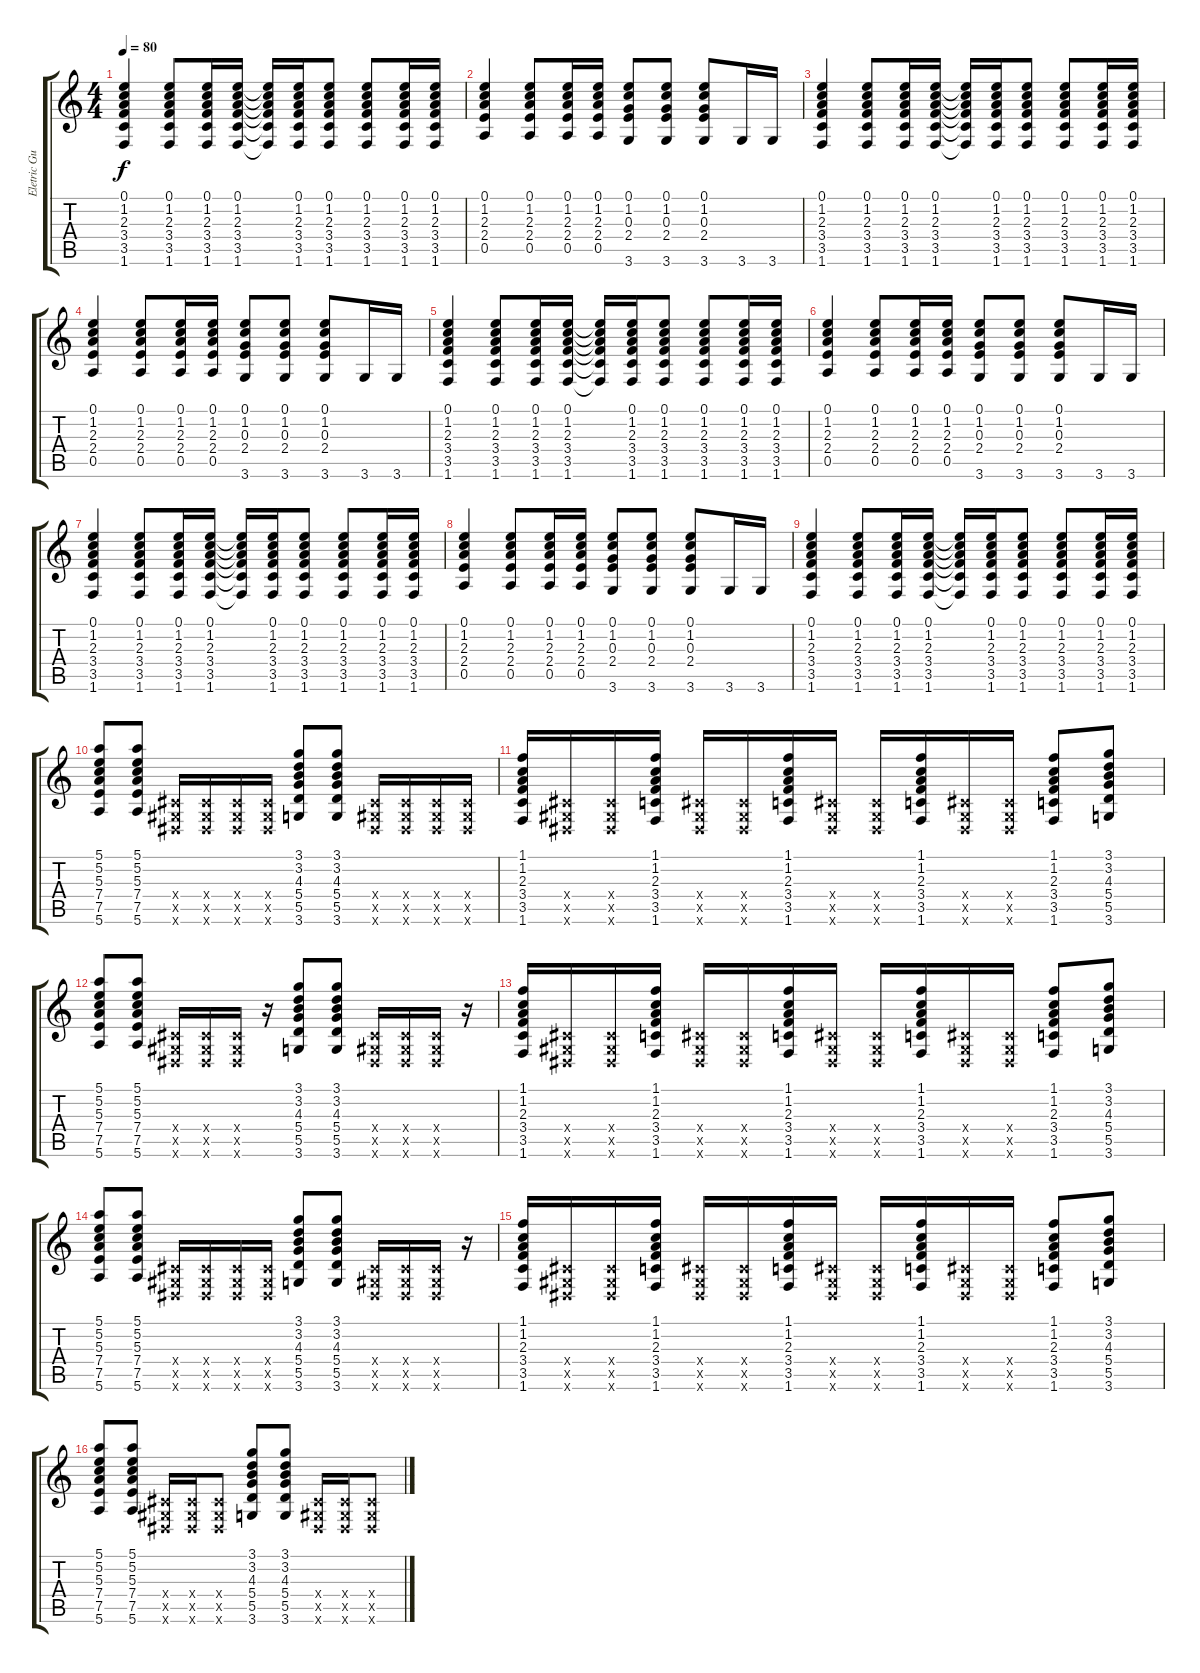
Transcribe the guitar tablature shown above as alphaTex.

\track ("Eletric Guitar - Jimmy Page" "Eletric Gu") {instrument electricguitarclean}
\staff {score tabs}
\tuning (E4 B3 G3 D3 A2 E2) {hide}
\ts (4 4)
\tempo 80
\clef g2
\ks c
(0.1 1.2 2.3 3.4 3.5 1.6).4{dy f} (0.1 1.2 2.3 3.4 3.5 1.6).8 (0.1 1.2 2.3 3.4 3.5 1.6).16 (0.1 1.2 2.3 3.4 3.5 1.6).16 (0.1{t} 1.2{t} 2.3{t} 3.4{t} 3.5{t} 1.6{t}).16 (0.1 1.2 2.3 3.4 3.5 1.6).16 (0.1 1.2 2.3 3.4 3.5 1.6).8 (0.1 1.2 2.3 3.4 3.5 1.6).8 (0.1 1.2 2.3 3.4 3.5 1.6).16 (0.1 1.2 2.3 3.4 3.5 1.6).16 |
(0.1 1.2 2.3 2.4 0.5).4 (0.1 1.2 2.3 2.4 0.5).8 (0.1 1.2 2.3 2.4 0.5).16 (0.1 1.2 2.3 2.4 0.5).16 (0.1 1.2 0.3 2.4 3.6).8 (0.1 1.2 0.3 2.4 3.6).8 (0.1 1.2 0.3 2.4 3.6).8 3.6.16 3.6.16 |
(0.1 1.2 2.3 3.4 3.5 1.6).4 (0.1 1.2 2.3 3.4 3.5 1.6).8 (0.1 1.2 2.3 3.4 3.5 1.6).16 (0.1 1.2 2.3 3.4 3.5 1.6).16 (0.1{t} 1.2{t} 2.3{t} 3.4{t} 3.5{t} 1.6{t}).16 (0.1 1.2 2.3 3.4 3.5 1.6).16 (0.1 1.2 2.3 3.4 3.5 1.6).8 (0.1 1.2 2.3 3.4 3.5 1.6).8 (0.1 1.2 2.3 3.4 3.5 1.6).16 (0.1 1.2 2.3 3.4 3.5 1.6).16 |
(0.1 1.2 2.3 2.4 0.5).4 (0.1 1.2 2.3 2.4 0.5).8 (0.1 1.2 2.3 2.4 0.5).16 (0.1 1.2 2.3 2.4 0.5).16 (0.1 1.2 0.3 2.4 3.6).8 (0.1 1.2 0.3 2.4 3.6).8 (0.1 1.2 0.3 2.4 3.6).8 3.6.16 3.6.16 |
(0.1 1.2 2.3 3.4 3.5 1.6).4 (0.1 1.2 2.3 3.4 3.5 1.6).8 (0.1 1.2 2.3 3.4 3.5 1.6).16 (0.1 1.2 2.3 3.4 3.5 1.6).16 (0.1{t} 1.2{t} 2.3{t} 3.4{t} 3.5{t} 1.6{t}).16 (0.1 1.2 2.3 3.4 3.5 1.6).16 (0.1 1.2 2.3 3.4 3.5 1.6).8 (0.1 1.2 2.3 3.4 3.5 1.6).8 (0.1 1.2 2.3 3.4 3.5 1.6).16 (0.1 1.2 2.3 3.4 3.5 1.6).16 |
(0.1 1.2 2.3 2.4 0.5).4 (0.1 1.2 2.3 2.4 0.5).8 (0.1 1.2 2.3 2.4 0.5).16 (0.1 1.2 2.3 2.4 0.5).16 (0.1 1.2 0.3 2.4 3.6).8 (0.1 1.2 0.3 2.4 3.6).8 (0.1 1.2 0.3 2.4 3.6).8 3.6.16 3.6.16 |
(0.1 1.2 2.3 3.4 3.5 1.6).4 (0.1 1.2 2.3 3.4 3.5 1.6).8 (0.1 1.2 2.3 3.4 3.5 1.6).16 (0.1 1.2 2.3 3.4 3.5 1.6).16 (0.1{t} 1.2{t} 2.3{t} 3.4{t} 3.5{t} 1.6{t}).16 (0.1 1.2 2.3 3.4 3.5 1.6).16 (0.1 1.2 2.3 3.4 3.5 1.6).8 (0.1 1.2 2.3 3.4 3.5 1.6).8 (0.1 1.2 2.3 3.4 3.5 1.6).16 (0.1 1.2 2.3 3.4 3.5 1.6).16 |
(0.1 1.2 2.3 2.4 0.5).4 (0.1 1.2 2.3 2.4 0.5).8 (0.1 1.2 2.3 2.4 0.5).16 (0.1 1.2 2.3 2.4 0.5).16 (0.1 1.2 0.3 2.4 3.6).8 (0.1 1.2 0.3 2.4 3.6).8 (0.1 1.2 0.3 2.4 3.6).8 3.6.16 3.6.16 |
(0.1 1.2 2.3 3.4 3.5 1.6).4 (0.1 1.2 2.3 3.4 3.5 1.6).8 (0.1 1.2 2.3 3.4 3.5 1.6).16 (0.1 1.2 2.3 3.4 3.5 1.6).16 (0.1{t} 1.2{t} 2.3{t} 3.4{t} 3.5{t} 1.6{t}).16 (0.1 1.2 2.3 3.4 3.5 1.6).16 (0.1 1.2 2.3 3.4 3.5 1.6).8 (0.1 1.2 2.3 3.4 3.5 1.6).8 (0.1 1.2 2.3 3.4 3.5 1.6).16 (0.1 1.2 2.3 3.4 3.5 1.6).16 |
(5.1 5.2 5.3 7.4 7.5 5.6).8 (5.1 5.2 5.3 7.4 7.5 5.6).8 (-1.4{x} -1.5{x} -1.6{x}).16 (-1.4{x} -1.5{x} -1.6{x}).16 (-1.4{x} -1.5{x} -1.6{x}).16 (-1.4{x} -1.5{x} -1.6{x}).16 (3.1 3.2 4.3 5.4 5.5 3.6).8 (3.1 3.2 4.3 5.4 5.5 3.6).8 (-1.4{x} -1.5{x} -1.6{x}).16 (-1.4{x} -1.5{x} -1.6{x}).16 (-1.4{x} -1.5{x} -1.6{x}).16 (-1.4{x} -1.5{x} -1.6{x}).16 |
(1.1 1.2 2.3 3.4 3.5 1.6).16 (-1.4{x} -1.5{x} -1.6{x}).16 (-1.4{x} -1.5{x} -1.6{x}).16 (1.1 1.2 2.3 3.4 3.5 1.6).16 (-1.4{x} -1.5{x} -1.6{x}).16 (-1.4{x} -1.5{x} -1.6{x}).16 (1.1 1.2 2.3 3.4 3.5 1.6).16 (-1.4{x} -1.5{x} -1.6{x}).16 (-1.4{x} -1.5{x} -1.6{x}).16 (1.1 1.2 2.3 3.4 3.5 1.6).16 (-1.4{x} -1.5{x} -1.6{x}).16 (-1.4{x} -1.5{x} -1.6{x}).16 (1.1 1.2 2.3 3.4 3.5 1.6).8 (3.1 3.2 4.3 5.4 5.5 3.6).8 |
(5.1 5.2 5.3 7.4 7.5 5.6).8 (5.1 5.2 5.3 7.4 7.5 5.6).8 (-1.4{x} -1.5{x} -1.6{x}).16 (-1.4{x} -1.5{x} -1.6{x}).16 (-1.4{x} -1.5{x} -1.6{x}).16 r.16 (3.1 3.2 4.3 5.4 5.5 3.6).8 (3.1 3.2 4.3 5.4 5.5 3.6).8 (-1.4{x} -1.5{x} -1.6{x}).16 (-1.4{x} -1.5{x} -1.6{x}).16 (-1.4{x} -1.5{x} -1.6{x}).16 r.16 |
(1.1 1.2 2.3 3.4 3.5 1.6).16 (-1.4{x} -1.5{x} -1.6{x}).16 (-1.4{x} -1.5{x} -1.6{x}).16 (1.1 1.2 2.3 3.4 3.5 1.6).16 (-1.4{x} -1.5{x} -1.6{x}).16 (-1.4{x} -1.5{x} -1.6{x}).16 (1.1 1.2 2.3 3.4 3.5 1.6).16 (-1.4{x} -1.5{x} -1.6{x}).16 (-1.4{x} -1.5{x} -1.6{x}).16 (1.1 1.2 2.3 3.4 3.5 1.6).16 (-1.4{x} -1.5{x} -1.6{x}).16 (-1.4{x} -1.5{x} -1.6{x}).16 (1.1 1.2 2.3 3.4 3.5 1.6).8 (3.1 3.2 4.3 5.4 5.5 3.6).8 |
(5.1 5.2 5.3 7.4 7.5 5.6).8 (5.1 5.2 5.3 7.4 7.5 5.6).8 (-1.4{x} -1.5{x} -1.6{x}).16 (-1.4{x} -1.5{x} -1.6{x}).16 (-1.4{x} -1.5{x} -1.6{x}).16 (-1.4{x} -1.5{x} -1.6{x}).16 (3.1 3.2 4.3 5.4 5.5 3.6).8 (3.1 3.2 4.3 5.4 5.5 3.6).8 (-1.4{x} -1.5{x} -1.6{x}).16 (-1.4{x} -1.5{x} -1.6{x}).16 (-1.4{x} -1.5{x} -1.6{x}).16 r.16 |
(1.1 1.2 2.3 3.4 3.5 1.6).16 (-1.4{x} -1.5{x} -1.6{x}).16 (-1.4{x} -1.5{x} -1.6{x}).16 (1.1 1.2 2.3 3.4 3.5 1.6).16 (-1.4{x} -1.5{x} -1.6{x}).16 (-1.4{x} -1.5{x} -1.6{x}).16 (1.1 1.2 2.3 3.4 3.5 1.6).16 (-1.4{x} -1.5{x} -1.6{x}).16 (-1.4{x} -1.5{x} -1.6{x}).16 (1.1 1.2 2.3 3.4 3.5 1.6).16 (-1.4{x} -1.5{x} -1.6{x}).16 (-1.4{x} -1.5{x} -1.6{x}).16 (1.1 1.2 2.3 3.4 3.5 1.6).8 (3.1 3.2 4.3 5.4 5.5 3.6).8 |
(5.1 5.2 5.3 7.4 7.5 5.6).8 (5.1 5.2 5.3 7.4 7.5 5.6).8 (-1.4{x} -1.5{x} -1.6{x}).16 (-1.4{x} -1.5{x} -1.6{x}).16 (-1.4{x} -1.5{x} -1.6{x}).8 (3.1 3.2 4.3 5.4 5.5 3.6).8 (3.1 3.2 4.3 5.4 5.5 3.6).8 (-1.4{x} -1.5{x} -1.6{x}).16 (-1.4{x} -1.5{x} -1.6{x}).16 (-1.4{x} -1.5{x} -1.6{x}).8
